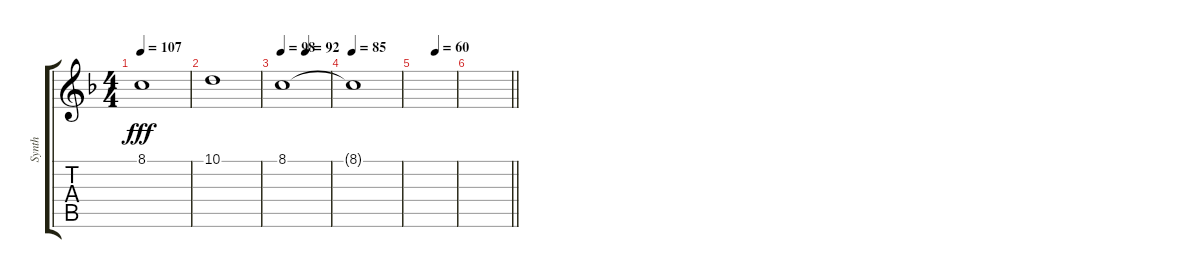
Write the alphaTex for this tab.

\track ("Synth" "Synth") {instrument pad2warm}
\staff {score tabs}
\tuning (E4 B3 G3 D3 A2 E2) {hide}
\ts (4 4)
\tempo 107
\clef g2
\ks f
8.1{t}.1{dy fff} |
10.1.1 |
\tempo 98
\tempo (92 0.5)
8.1.1{volume 0} |
\tempo 85
8.1{t}.1 |
\tempo (60 0.5)
|
\barLineRight lightlight
